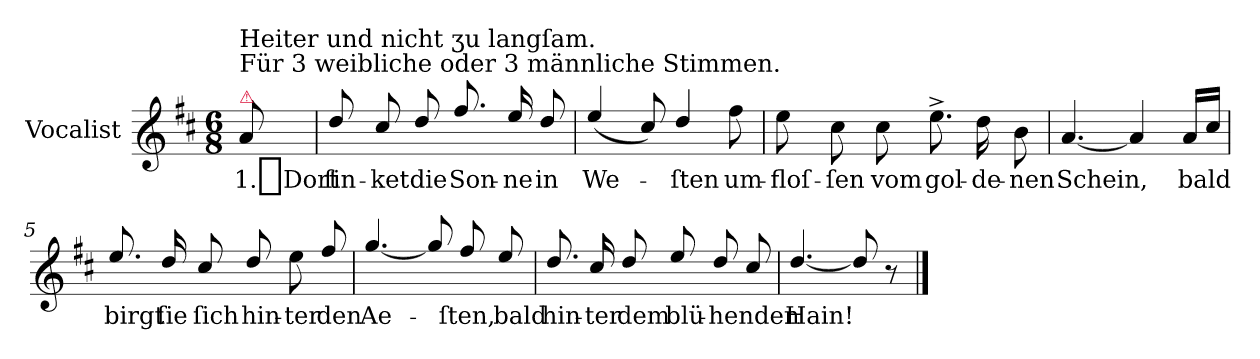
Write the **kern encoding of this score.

**kern	**text
*part1	*part1
*staff1	*staff1
*I"Vocalist	*
*clefG2	*
*k[f#c#]	*
*D:	*
*M6/8	*
=	=
!LO:TX:a:t=Für 3 weibliche oder 3 männliche Stimmen.	!
!LO:TX:a:t=Heiter und nicht ʒu langſam.	!
!LO:TX:a:color=crimson:t=⚠	!
8a	1._Dort
=1	=1
8dd/	ſin-
8cc#/	-ket
8dd/	die
8.ff#/	Son-
16ee/	-ne
8dd/	in
=2	=2
(4ee/	We-
8cc#/)	.
4dd/	-ſten
8ff#	um-
=3	=3
8ee	-floſ-
8cc#	-ſen
8cc#	vom
8.ee^	gol-
16dd	-de-
8b	-nen
=4	=4
[4.a	Schein,
4a]	.
16a/LL	bald
16cc#JJ	.
=5	=5
8.ee/	birgt
16dd/	ſie
8cc#/	ſich
8dd/	hin-
8ee	-ter
8ff#/	den
=6	=6
[4.gg/	Ae-
8gg/]	.
8ff#/	-ſten,
8ee/	bald
=7	=7
8.dd/	hin-
16cc#/	-ter
8dd/	dem
8ee/	blü-
8dd/	-henden
8cc#/	.
=8	=8
[4.dd/	Hain!
8dd/]	.
8r	.
==	==
*-	*-
